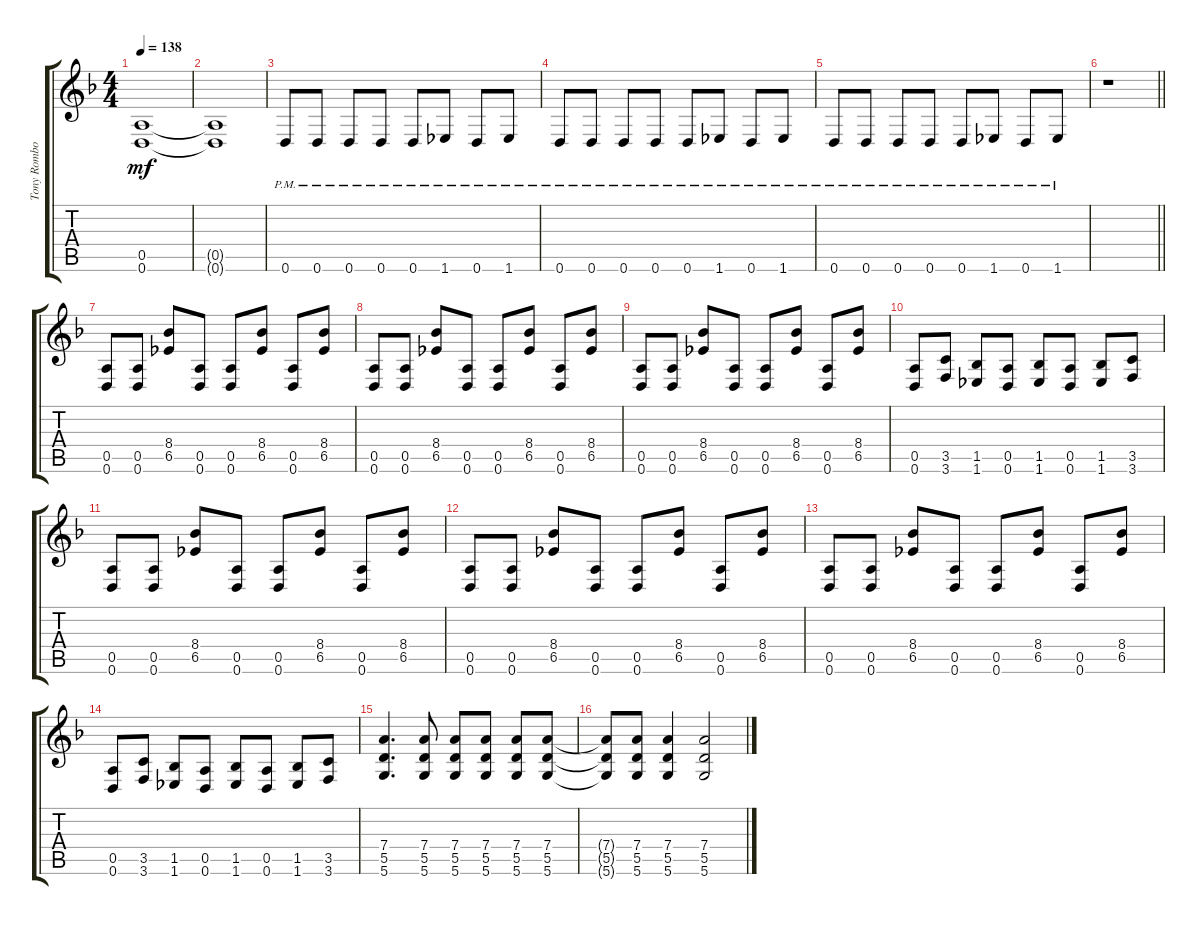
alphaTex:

\track ("Tony Rombola" "Tony Rombo") {instrument distortionguitar}
\staff {score tabs}
\tuning (E4 B3 G3 D3 A2 D2) {hide}
\ts (4 4)
\tempo 138
\clef g2
\ks f
(0.5{t} 0.6{t}).1{dy mf} |
(0.5{t} 0.6{t}).1 |
0.6{pm}.8 0.6{pm}.8 0.6{pm}.8 0.6{pm}.8 0.6{pm}.8 1.6{pm}.8 0.6{pm}.8 1.6{pm}.8 |
0.6{pm}.8 0.6{pm}.8 0.6{pm}.8 0.6{pm}.8 0.6{pm}.8 1.6{pm}.8 0.6{pm}.8 1.6{pm}.8 |
0.6{pm}.8 0.6{pm}.8 0.6{pm}.8 0.6{pm}.8 0.6{pm}.8 1.6{pm}.8 0.6{pm}.8 1.6{pm}.8 |
\barLineRight lightlight
r.1 |
(0.5 0.6).8 (0.5 0.6).8 (8.4 6.5).8 (0.5 0.6).8 (0.5 0.6).8 (8.4 6.5).8 (0.5 0.6).8 (8.4 6.5).8 |
(0.5 0.6).8 (0.5 0.6).8 (8.4 6.5).8 (0.5 0.6).8 (0.5 0.6).8 (8.4 6.5).8 (0.5 0.6).8 (8.4 6.5).8 |
(0.5 0.6).8 (0.5 0.6).8 (8.4 6.5).8 (0.5 0.6).8 (0.5 0.6).8 (8.4 6.5).8 (0.5 0.6).8 (8.4 6.5).8 |
(0.5 0.6).8 (3.5 3.6).8 (1.5 1.6).8 (0.5 0.6).8 (1.5 1.6).8 (0.5 0.6).8 (1.5 1.6).8 (3.5 3.6).8 |
(0.5 0.6).8 (0.5 0.6).8 (8.4 6.5).8 (0.5 0.6).8 (0.5 0.6).8 (8.4 6.5).8 (0.5 0.6).8 (8.4 6.5).8 |
(0.5 0.6).8 (0.5 0.6).8 (8.4 6.5).8 (0.5 0.6).8 (0.5 0.6).8 (8.4 6.5).8 (0.5 0.6).8 (8.4 6.5).8 |
(0.5 0.6).8 (0.5 0.6).8 (8.4 6.5).8 (0.5 0.6).8 (0.5 0.6).8 (8.4 6.5).8 (0.5 0.6).8 (8.4 6.5).8 |
(0.5 0.6).8 (3.5 3.6).8 (1.5 1.6).8 (0.5 0.6).8 (1.5 1.6).8 (0.5 0.6).8 (1.5 1.6).8 (3.5 3.6).8 |
(7.4 5.5 5.6).4{d} (7.4 5.5 5.6).8 (7.4 5.5 5.6).8 (7.4 5.5 5.6).8 (7.4 5.5 5.6).8 (7.4 5.5 5.6).8 |
(7.4{t} 5.5{t} 5.6{t}).8 (7.4 5.5 5.6).8 (7.4 5.5 5.6).4 (7.4 5.5 5.6).2
